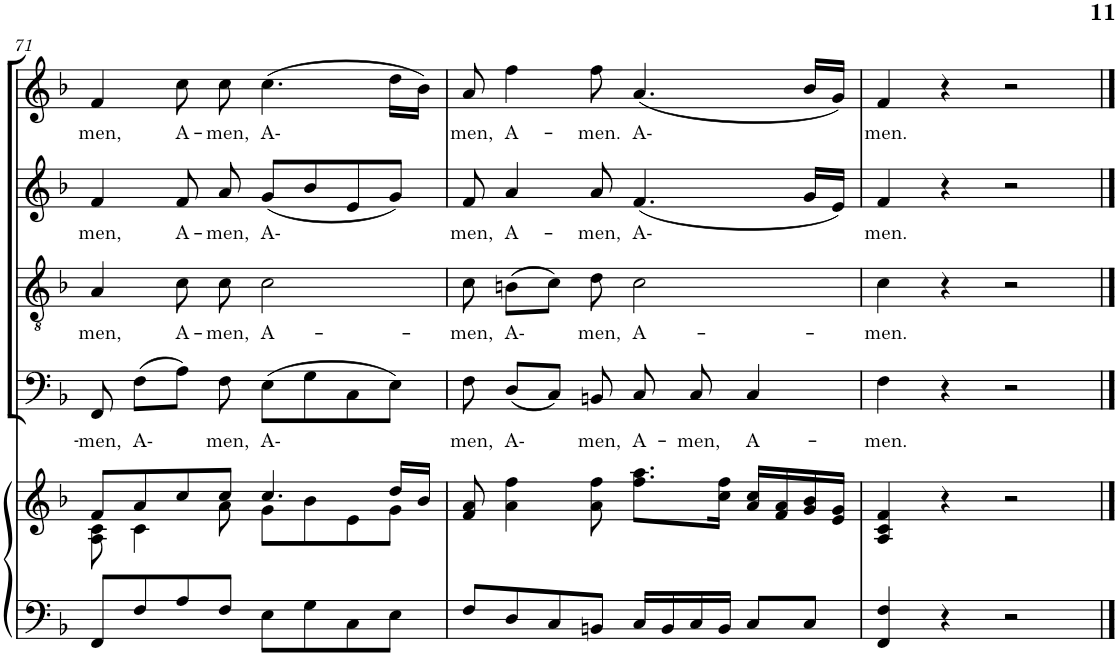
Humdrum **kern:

**kern	**kern	**kern	**text	**kern	**text	**kern	**text	**kern	**text
*part5	*part5	*part4	*part4	*part3	*part3	*part2	*part2	*part1	*part1
*staff6	*staff5	*staff4	*staff4	*staff3	*staff3	*staff2	*staff2	*staff1	*staff1
*I"Midi_20	*	*I"B	*	*I"T	*	*I"A	*	*I"S	*
!!LO:PB:g=z
*clefF4	*clefG2	*clefF4	*	*clefGv2	*	*clefG2	*	*clefG2	*
*k[b-]	*k[b-]	*k[b-]	*	*k[b-]	*	*k[b-]	*	*k[b-]	*
*F:	*F:	*F:	*	*F:	*	*F:	*	*F:	*
*M4/4	*M4/4	*M4/4	*	*M4/4	*	*M4/4	*	*M4/4	*
*met(c)	*met(c)	*met(c)	*	*met(c)	*	*met(c)	*	*met(c)	*
=71	=71	=71	=71	=71	=71	=71	=71	=71	=71
*	*^	*	*	*	*	*	*	*	*
!	!	!	!	!LO:LY:b	!	!LO:LY:b	!	!LO:LY:b	!	!LO:LY:b
8FF/L	8f/L	8A\ 8c\	8FF/	-men,	4A/	men,	4f/	men,	4f/	men,
!	!	!	!	!LO:LY:b	!	!	!	!	!	!
8F/	8a/	4c\	(>8F\L	A-	.	.	.	.	.	.
!	!	!	!	!	!	!LO:LY:b	!	!LO:LY:b	!	!LO:LY:b
8A/	8cc/	.	8A\J)	.	8c\	A-	8f/	A-	8cc\	A-
!	!	!	!	!LO:LY:b	!	!LO:LY:b	!	!LO:LY:b	!	!LO:LY:b
8F/J	8cc/J	8a\	8F\	men,	8c\	-men,	8a/	-men,	8cc\	-men,
!	!	!	!	!LO:LY:b	!	!LO:LY:b	!	!LO:LY:b	!	!LO:LY:b
8E\L	4.cc/	8g\L	(>8E\L	A-	2c\	A-	(<8g/L	A-	(>4.cc\	A-
8G\	.	8b-\	8G\	.	.	.	8b-/	.	.	.
8C\	.	8e\	8C\	.	.	.	8e/	.	.	.
8E\J	16dd/LL	8g\J	8E\J)	.	.	.	8g/J)	.	16dd\LL	.
.	16b-/JJ	.	.	.	.	.	.	.	16b-\JJ)	.
*	*v	*v	*	*	*	*	*	*	*	*
=72	=72	=72	=72	=72	=72	=72	=72	=72	=72
!	!	!	!LO:LY:b	!	!LO:LY:b	!	!LO:LY:b	!	!LO:LY:b
8F/L	8f/ 8a/	8F\	men,	8c\	-men,	8f/	men,	8a/	men,
!	!	!	!LO:LY:b	!	!LO:LY:b	!	!LO:LY:b	!	!LO:LY:b
8D/	4a\ 4ff\	(<8D/L	A-	(>8Bn\L	A-	4a/	A-	4ff\	A-
8C/	.	8C/J)	.	8c\J)	.	.	.	.	.
!	!	!	!LO:LY:b	!	!LO:LY:b	!	!LO:LY:b	!	!LO:LY:b
8BBn/J	8a\ 8ff\	8BBn/	men,	8d\	men,	8a/	-men,	8ff\	-men.
!	!	!	!LO:LY:b	!	!LO:LY:b	!	!LO:LY:b	!	!LO:LY:b
16C/LL	8.ff\ 8.aa\L	8C/	A-	2c\	A-	(<4.f/	A-	(<4.a/	A-
16BB/	.	.	.	.	.	.	.	.	.
!	!	!	!LO:LY:b	!	!	!	!	!	!
16C/	.	8C/	-men,	.	.	.	.	.	.
16BB/JJ	16cc\ 16ff\Jk	.	.	.	.	.	.	.	.
!	!	!	!LO:LY:b	!	!	!	!	!	!
8C/L	16a/ 16cc/LL	4C/	A-	.	.	.	.	.	.
.	16f/ 16a/	.	.	.	.	.	.	.	.
8C/J	16g/ 16b-/	.	.	.	.	16g/LL	.	16b-/LL	.
.	16e/ 16g/JJ	.	.	.	.	16e/JJ)	.	16g/JJ)	.
=73	=73	=73	=73	=73	=73	=73	=73	=73	=73
*	*^	*	*	*	*	*	*	*	*
!	!	!	!	!LO:LY:b	!	!LO:LY:b	!	!LO:LY:b	!	!LO:LY:b
4FF/ 4F/	4A/ 4c/ 4f/	2ryy	4F\	-men.	4c\	-men.	4f/	men.	4f/	men.
4r	4r	.	4r	.	4r	.	4r	.	4r	.
2r	2r	2ryy	2r	.	2r	.	2r	.	2r	.
*	*v	*v	*	*	*	*	*	*	*	*
==	==	==	==	==	==	==	==	==	==
*-	*-	*-	*-	*-	*-	*-	*-	*-	*-
